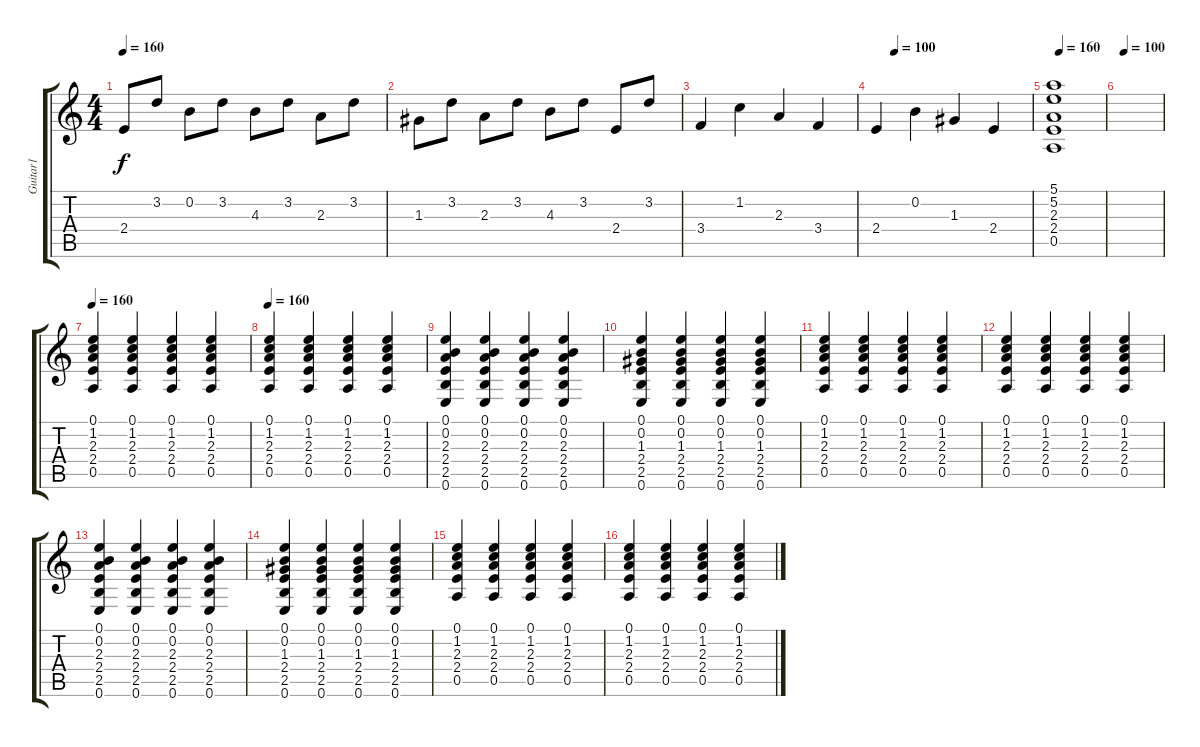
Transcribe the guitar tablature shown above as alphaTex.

\track ("Guitar1" "Guitar1") {instrument acousticguitarnylon}
\staff {score tabs}
\tuning (E4 B3 G3 D3 A2 E2) {hide}
\ts (4 4)
\tempo 160
\clef g2
\ks c
2.4.8{dy f} 3.2.8 0.2.8 3.2.8 4.3.8 3.2.8 2.3.8 3.2.8 |
1.3.8 3.2.8 2.3.8 3.2.8 4.3.8 3.2.8 2.4.8 3.2.8 |
3.4.4 1.2.4 2.3.4 3.4.4 |
\tempo (100 0.125)
2.4.4 0.2.4 1.3.4 2.4.4 |
\tempo (160 0.125)
(5.1 5.2 2.3 2.4 0.5).1 |
\tempo (100 0.125)
|
\tempo 160
(0.1 1.2 2.3 2.4 0.5).4 (0.1 1.2 2.3 2.4 0.5).4 (0.1 1.2 2.3 2.4 0.5).4 (0.1 1.2 2.3 2.4 0.5).4 |
\tempo 160
(0.1 1.2 2.3 2.4 0.5).4 (0.1 1.2 2.3 2.4 0.5).4 (0.1 1.2 2.3 2.4 0.5).4 (0.1 1.2 2.3 2.4 0.5).4 |
(0.1 0.2 2.3 2.4 2.5 0.6).4 (0.1 0.2 2.3 2.4 2.5 0.6).4 (0.1 0.2 2.3 2.4 2.5 0.6).4 (0.1 0.2 2.3 2.4 2.5 0.6).4 |
(0.1 0.2 1.3 2.4 2.5 0.6).4 (0.1 0.2 1.3 2.4 2.5 0.6).4 (0.1 0.2 1.3 2.4 2.5 0.6).4 (0.1 0.2 1.3 2.4 2.5 0.6).4 |
(0.1 1.2 2.3 2.4 0.5).4 (0.1 1.2 2.3 2.4 0.5).4 (0.1 1.2 2.3 2.4 0.5).4 (0.1 1.2 2.3 2.4 0.5).4 |
(0.1 1.2 2.3 2.4 0.5).4 (0.1 1.2 2.3 2.4 0.5).4 (0.1 1.2 2.3 2.4 0.5).4 (0.1 1.2 2.3 2.4 0.5).4 |
(0.1 0.2 2.3 2.4 2.5 0.6).4 (0.1 0.2 2.3 2.4 2.5 0.6).4 (0.1 0.2 2.3 2.4 2.5 0.6).4 (0.1 0.2 2.3 2.4 2.5 0.6).4 |
(0.1 0.2 1.3 2.4 2.5 0.6).4 (0.1 0.2 1.3 2.4 2.5 0.6).4 (0.1 0.2 1.3 2.4 2.5 0.6).4 (0.1 0.2 1.3 2.4 2.5 0.6).4 |
(0.1 1.2 2.3 2.4 0.5).4 (0.1 1.2 2.3 2.4 0.5).4 (0.1 1.2 2.3 2.4 0.5).4 (0.1 1.2 2.3 2.4 0.5).4 |
(0.1 1.2 2.3 2.4 0.5).4 (0.1 1.2 2.3 2.4 0.5).4 (0.1 1.2 2.3 2.4 0.5).4 (0.1 1.2 2.3 2.4 0.5).4
